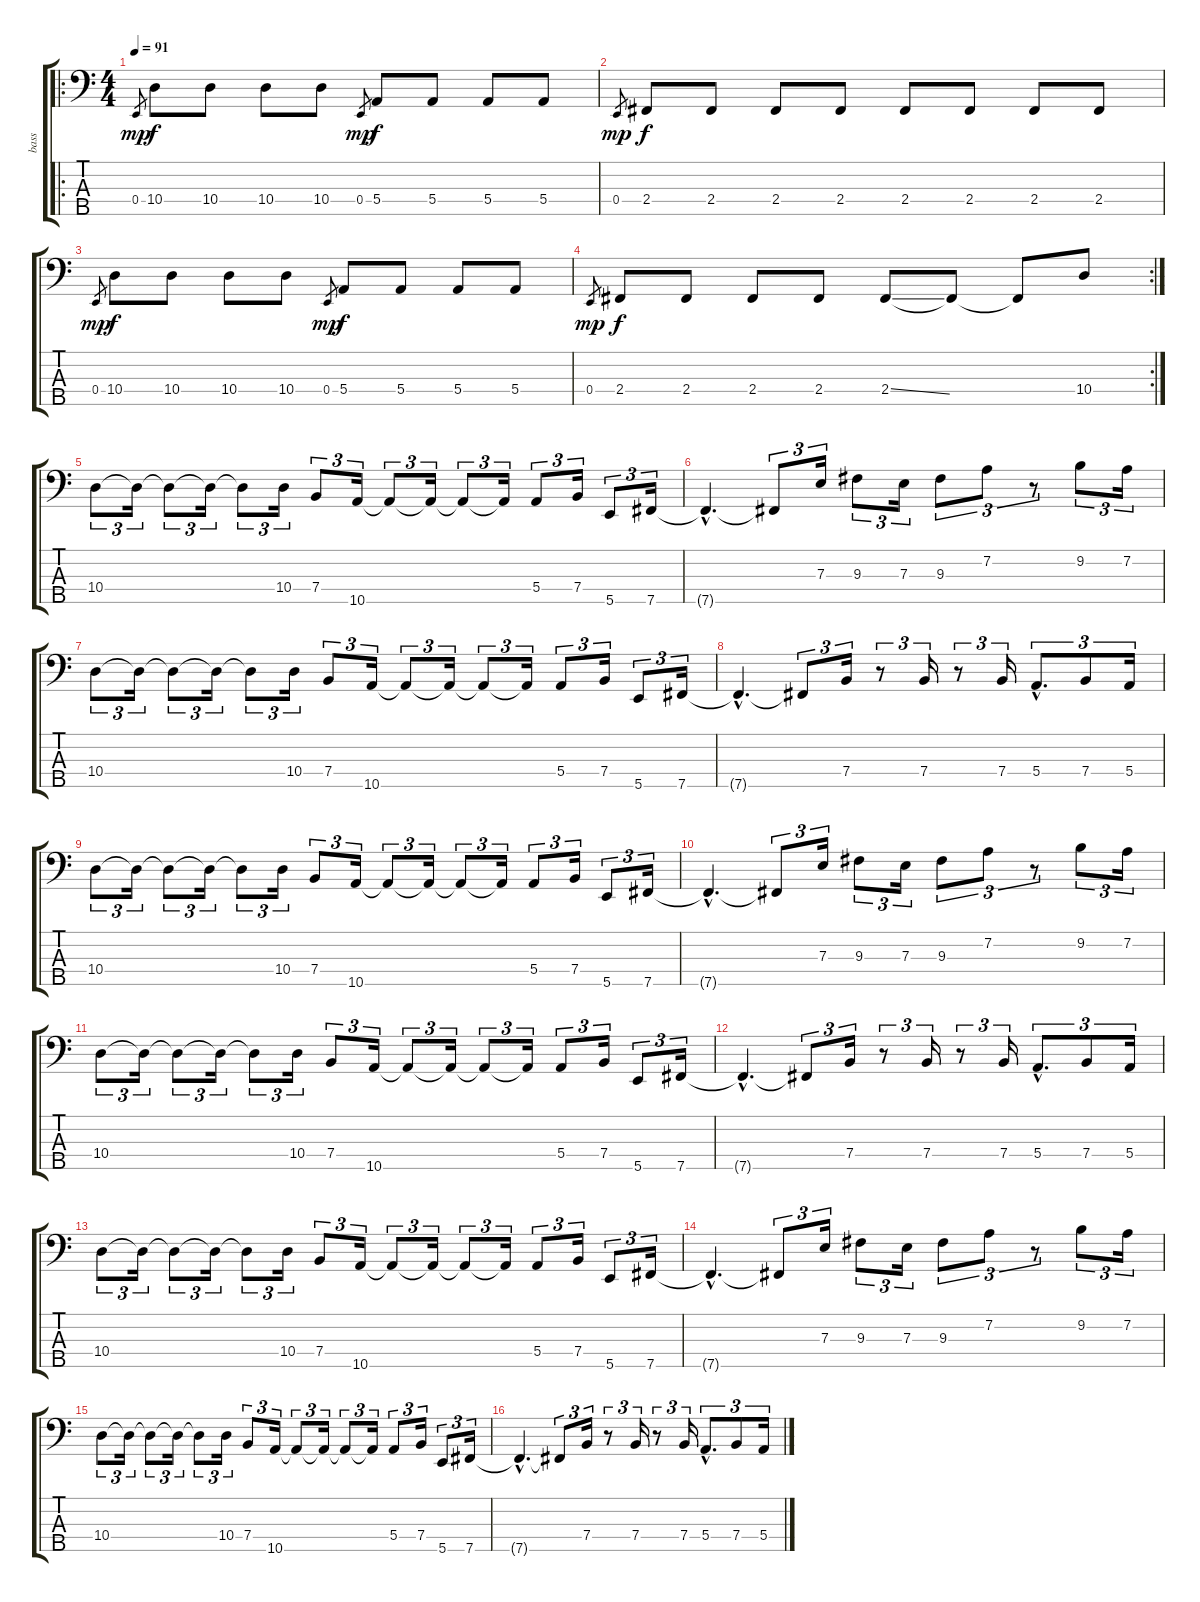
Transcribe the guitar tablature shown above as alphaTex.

\track ("bass" "bass") {instrument electricbassfinger}
\staff {score tabs}
\tuning (G2 D2 A1 E1 B0) {hide}
\ro
\ts (4 4)
\tempo 91
\clef f4
\ks c
0.4.8{gr dy mp} 10.4.8{dy f} 10.4.8 10.4.8 10.4.8 0.4.8{gr dy mp} 5.4.8{dy f} 5.4.8 5.4.8 5.4.8 |
0.4.8{gr dy mp} 2.4.8{dy f} 2.4.8 2.4.8 2.4.8 2.4.8 2.4.8 2.4.8 2.4.8 |
0.4.8{gr dy mp} 10.4.8{dy f} 10.4.8 10.4.8 10.4.8 0.4.8{gr dy mp} 5.4.8{dy f} 5.4.8 5.4.8 5.4.8 |
\rc 2
0.4.8{gr dy mp} 2.4.8{dy f} 2.4.8 2.4.8 2.4.8 2.4{ss}.8 2.4{t}.8 2.4{t}.8 10.4.8 |
10.4.8{tu (3 2)} 10.4{t}.16{tu (3 2)} 10.4{t}.8{tu (3 2)} 10.4{t}.16{tu (3 2)} 10.4{t}.8{tu (3 2)} 10.4.16{tu (3 2)} 7.4.8{tu (3 2)} 10.5.16{tu (3 2)} 10.5{t}.8{tu (3 2)} 10.5{t}.16{tu (3 2)} 10.5{t}.8{tu (3 2)} 10.5{t}.16{tu (3 2)} 5.4.8{tu (3 2)} 7.4.16{tu (3 2)} 5.5.8{tu (3 2)} 7.5.16{tu (3 2)} |
7.5{hac t}.4{d} 7.5{t}.8{tu (3 2)} 7.3.16{tu (3 2)} 9.3.8{tu (3 2)} 7.3.16{tu (3 2)} 9.3.8{tu (3 2)} 7.2.8{tu (3 2)} r.8{tu (3 2)} 9.2.8{tu (3 2)} 7.2.16{tu (3 2)} |
10.4.8{tu (3 2)} 10.4{t}.16{tu (3 2)} 10.4{t}.8{tu (3 2)} 10.4{t}.16{tu (3 2)} 10.4{t}.8{tu (3 2)} 10.4.16{tu (3 2)} 7.4.8{tu (3 2)} 10.5.16{tu (3 2)} 10.5{t}.8{tu (3 2)} 10.5{t}.16{tu (3 2)} 10.5{t}.8{tu (3 2)} 10.5{t}.16{tu (3 2)} 5.4.8{tu (3 2)} 7.4.16{tu (3 2)} 5.5.8{tu (3 2)} 7.5.16{tu (3 2)} |
7.5{hac t}.4{d} 7.5{t}.8{tu (3 2)} 7.4.16{tu (3 2)} r.8{tu (3 2)} 7.4.16{tu (3 2)} r.8{tu (3 2)} 7.4.16{tu (3 2)} 5.4{hac}.8{d tu (3 2)} 7.4.8{tu (3 2)} 5.4.16{tu (3 2)} |
10.4.8{tu (3 2)} 10.4{t}.16{tu (3 2)} 10.4{t}.8{tu (3 2)} 10.4{t}.16{tu (3 2)} 10.4{t}.8{tu (3 2)} 10.4.16{tu (3 2)} 7.4.8{tu (3 2)} 10.5.16{tu (3 2)} 10.5{t}.8{tu (3 2)} 10.5{t}.16{tu (3 2)} 10.5{t}.8{tu (3 2)} 10.5{t}.16{tu (3 2)} 5.4.8{tu (3 2)} 7.4.16{tu (3 2)} 5.5.8{tu (3 2)} 7.5.16{tu (3 2)} |
7.5{hac t}.4{d} 7.5{t}.8{tu (3 2)} 7.3.16{tu (3 2)} 9.3.8{tu (3 2)} 7.3.16{tu (3 2)} 9.3.8{tu (3 2)} 7.2.8{tu (3 2)} r.8{tu (3 2)} 9.2.8{tu (3 2)} 7.2.16{tu (3 2)} |
10.4.8{tu (3 2)} 10.4{t}.16{tu (3 2)} 10.4{t}.8{tu (3 2)} 10.4{t}.16{tu (3 2)} 10.4{t}.8{tu (3 2)} 10.4.16{tu (3 2)} 7.4.8{tu (3 2)} 10.5.16{tu (3 2)} 10.5{t}.8{tu (3 2)} 10.5{t}.16{tu (3 2)} 10.5{t}.8{tu (3 2)} 10.5{t}.16{tu (3 2)} 5.4.8{tu (3 2)} 7.4.16{tu (3 2)} 5.5.8{tu (3 2)} 7.5.16{tu (3 2)} |
7.5{hac t}.4{d} 7.5{t}.8{tu (3 2)} 7.4.16{tu (3 2)} r.8{tu (3 2)} 7.4.16{tu (3 2)} r.8{tu (3 2)} 7.4.16{tu (3 2)} 5.4{hac}.8{d tu (3 2)} 7.4.8{tu (3 2)} 5.4.16{tu (3 2)} |
10.4.8{tu (3 2)} 10.4{t}.16{tu (3 2)} 10.4{t}.8{tu (3 2)} 10.4{t}.16{tu (3 2)} 10.4{t}.8{tu (3 2)} 10.4.16{tu (3 2)} 7.4.8{tu (3 2)} 10.5.16{tu (3 2)} 10.5{t}.8{tu (3 2)} 10.5{t}.16{tu (3 2)} 10.5{t}.8{tu (3 2)} 10.5{t}.16{tu (3 2)} 5.4.8{tu (3 2)} 7.4.16{tu (3 2)} 5.5.8{tu (3 2)} 7.5.16{tu (3 2)} |
7.5{hac t}.4{d} 7.5{t}.8{tu (3 2)} 7.3.16{tu (3 2)} 9.3.8{tu (3 2)} 7.3.16{tu (3 2)} 9.3.8{tu (3 2)} 7.2.8{tu (3 2)} r.8{tu (3 2)} 9.2.8{tu (3 2)} 7.2.16{tu (3 2)} |
10.4.8{tu (3 2)} 10.4{t}.16{tu (3 2)} 10.4{t}.8{tu (3 2)} 10.4{t}.16{tu (3 2)} 10.4{t}.8{tu (3 2)} 10.4.16{tu (3 2)} 7.4.8{tu (3 2)} 10.5.16{tu (3 2)} 10.5{t}.8{tu (3 2)} 10.5{t}.16{tu (3 2)} 10.5{t}.8{tu (3 2)} 10.5{t}.16{tu (3 2)} 5.4.8{tu (3 2)} 7.4.16{tu (3 2)} 5.5.8{tu (3 2)} 7.5.16{tu (3 2)} |
7.5{hac t}.4{d} 7.5{t}.8{tu (3 2)} 7.4.16{tu (3 2)} r.8{tu (3 2)} 7.4.16{tu (3 2)} r.8{tu (3 2)} 7.4.16{tu (3 2)} 5.4{hac}.8{d tu (3 2)} 7.4.8{tu (3 2)} 5.4.16{tu (3 2)}
